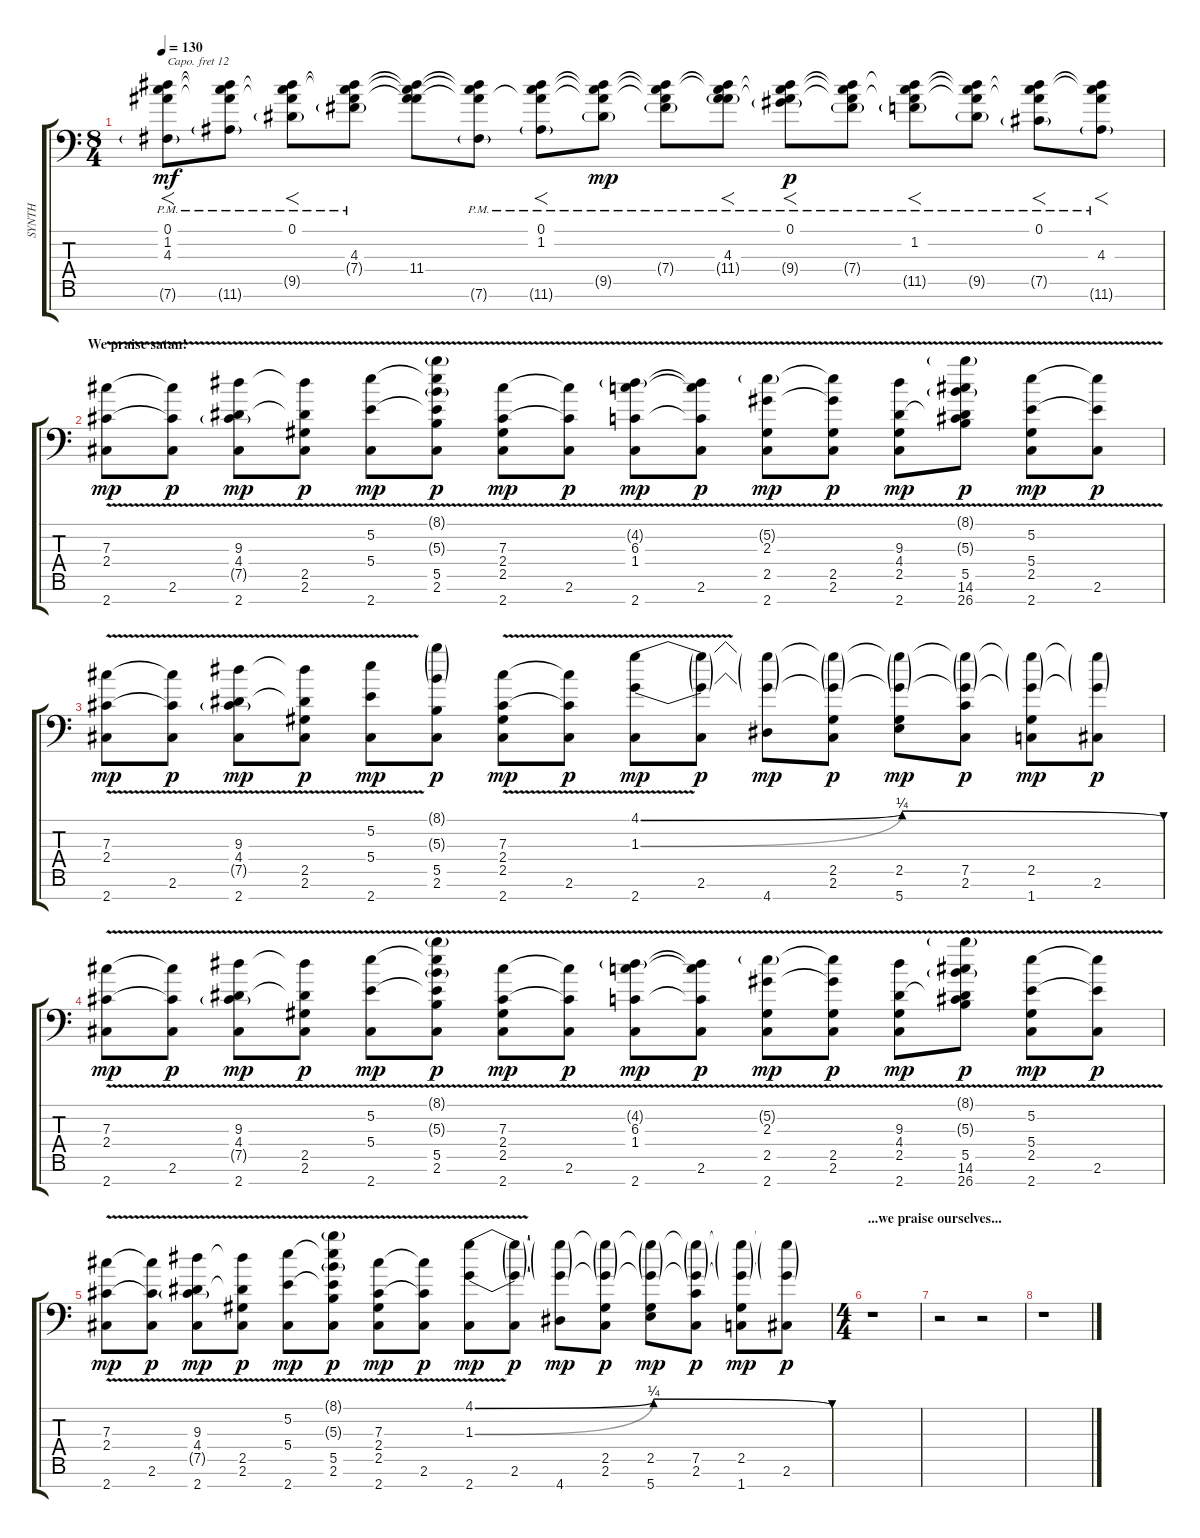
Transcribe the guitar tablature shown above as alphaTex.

\track ("SYNTH" "SYNTH") {instrument synthbrass2}
\staff {score tabs}
\capo 12
\tuning (Eb4 B3 Gb3 B2 Gb2 B1 B-1) {hide}
\ts (8 4)
\tempo 130
\clef f4
\ks c
(0.1{t} 1.2 4.3{t} 7.6{g pm}).8{f dy mf} (0.1{t} 1.2{t} 4.3{t} 11.6{g pm}).8 (0.1 1.2{t} 4.3{t} 9.5{g pm}).8{f} (0.1{t} 1.2{t} 4.3 7.4{g pm}).8 (0.1{t} 1.2{t} 4.3{t} 11.4).8 (0.1{t} 1.2{t} 4.3{t} 7.6{g pm}).8 (0.1 1.2 4.3{t} 11.6{g pm}).8{f} (0.1{t} 1.2{t} 4.3{t} 9.5{g pm}).8{dy mp} (0.1{t} 1.2{t} 4.3{t} 7.4{g pm}).8 (0.1{t} 1.2{t} 4.3 11.4{g pm}).8{f} (0.1 1.2{t} 4.3{t} 9.4{g pm}).8{f dy p} (0.1{t} 1.2{t} 4.3{t} 7.4{g pm}).8 (0.1{t} 1.2 4.3{t} 11.5{g pm}).8{f} (0.1{t} 1.2{t} 4.3{t} 9.5{g pm}).8 (0.1 1.2{t} 4.3{t} 7.5{g pm}).8{f} (0.1{t} 1.2{t} 4.3 11.6{g pm}).8{f} |
\section ("" "We praise satan!")
(7.3{v} 2.4{v} 2.7).8{dy mp} (7.3{t} 2.4{t} 2.6).8{dy p} (9.3{v} 4.4{v} 7.5{g} 2.7).8{dy mp} (9.3{t} 4.4{t} 2.5 2.6).8{dy p} (5.2{v} 5.4{v} 2.7).8{dy mp} (8.1{g} 5.2{t} 5.3{g} 5.4{t} 5.5 2.6).8{dy p} (7.3{v} 2.4{v} 2.5 2.7).8{dy mp} (7.3{t} 2.4{t} 2.6).8{dy p} (4.2{v g} 6.3{v} 1.4{v} 2.7).8{dy mp} (4.2{t} 6.3{t} 1.4{t} 2.6).8{dy p} (5.2{v g} 2.3{v} 2.5{v} 2.7).8{dy mp} (5.2{t} 2.3{t} 2.5 2.6).8{dy p} (9.3{v} 4.4{v} 2.5 2.7).8{dy mp} (8.1{g} 5.3{g} 4.4{t} 5.5 14.6 26.7).8{dy p} (5.2{v} 5.4{v} 2.5 2.7).8{dy mp} (5.2{t} 5.4{t} 2.6).8{dy p} |
(7.3{v} 2.4{v} 2.7).8{dy mp} (7.3{t} 2.4{t} 2.6).8{dy p} (9.3{v} 4.4{v} 7.5{g} 2.7).8{dy mp} (9.3{t} 4.4{t} 2.5 2.6).8{dy p} (5.2{v} 5.4{v} 2.7).8{dy mp} (8.1{g} 5.3{g} 5.5 2.6).8{dy p} (7.3{v} 2.4{v} 2.5 2.7).8{dy mp} (7.3{t} 2.4{t} 2.6).8{dy p} (4.1{be (bendrelease 0 0 30 1 30 1 60 0) v} 1.3{be (bendrelease 0 0 30 1 30 1 60 0) v} 2.7).8{dy mp} (4.1{t} 1.3{t} 2.6).8{dy p} (4.1{t} 1.3{t} 4.7).8{dy mp} (4.1{t} 1.3{t} 2.5 2.6).8{dy p} (4.1{t} 1.3{t} 2.5 5.7).8{dy mp} (4.1{t} 1.3{t} 7.5 2.6).8{dy p} (4.1{t} 1.3{t} 2.5 1.7).8{dy mp} (4.1{t} 1.3{t} 2.6).8{dy p} |
(7.3{v} 2.4{v} 2.7).8{dy mp} (7.3{t} 2.4{t} 2.6).8{dy p} (9.3{v} 4.4{v} 7.5{g} 2.7).8{dy mp} (9.3{t} 4.4{t} 2.5 2.6).8{dy p} (5.2{v} 5.4{v} 2.7).8{dy mp} (8.1{g} 5.2{t} 5.3{g} 5.4{t} 5.5 2.6).8{dy p} (7.3{v} 2.4{v} 2.5 2.7).8{dy mp} (7.3{t} 2.4{t} 2.6).8{dy p} (4.2{v g} 6.3{v} 1.4{v} 2.7).8{dy mp} (4.2{t} 6.3{t} 1.4{t} 2.6).8{dy p} (5.2{v g} 2.3{v} 2.5{v} 2.7).8{dy mp} (5.2{t} 2.3{t} 2.5 2.6).8{dy p} (9.3{v} 4.4{v} 2.5 2.7).8{dy mp} (8.1{g} 5.3{g} 4.4{t} 5.5 14.6 26.7).8{dy p} (5.2{v} 5.4{v} 2.5 2.7).8{dy mp} (5.2{t} 5.4{t} 2.6).8{dy p} |
(7.3{v} 2.4{v} 2.7).8{dy mp} (7.3{t} 2.4{t} 2.6).8{dy p} (9.3{v} 4.4{v} 7.5{g} 2.7).8{dy mp} (9.3{t} 4.4{t} 2.5 2.6).8{dy p} (5.2{v} 5.4{v} 2.7).8{dy mp} (8.1{g} 5.2{t} 5.3{g} 5.4{t} 5.5 2.6).8{dy p} (7.3{v} 2.4{v} 2.5 2.7).8{dy mp} (7.3{t} 2.4{t} 2.6).8{dy p} (4.1{be (bendrelease 0 0 5 1 5 1 60 0) v} 1.3{be (bendrelease 0 0 5 1 5 1 60 0) v} 2.7).8{dy mp} (4.1{t} 1.3{t} 2.6).8{dy p} (4.1{t} 1.3{t} 4.7).8{dy mp} (4.1{t} 1.3{t} 2.5 2.6).8{dy p} (4.1{t} 1.3{t} 2.5 5.7).8{dy mp} (4.1{t} 1.3{t} 7.5 2.6).8{dy p} (4.1{t} 1.3{t} 2.5 1.7).8{dy mp} (4.1{t} 1.3{t} 2.6).8{dy p} |
\ts (4 4)
\section ("" "...we praise ourselves...")
r.1 |
r.2 r.2 |
r.1
